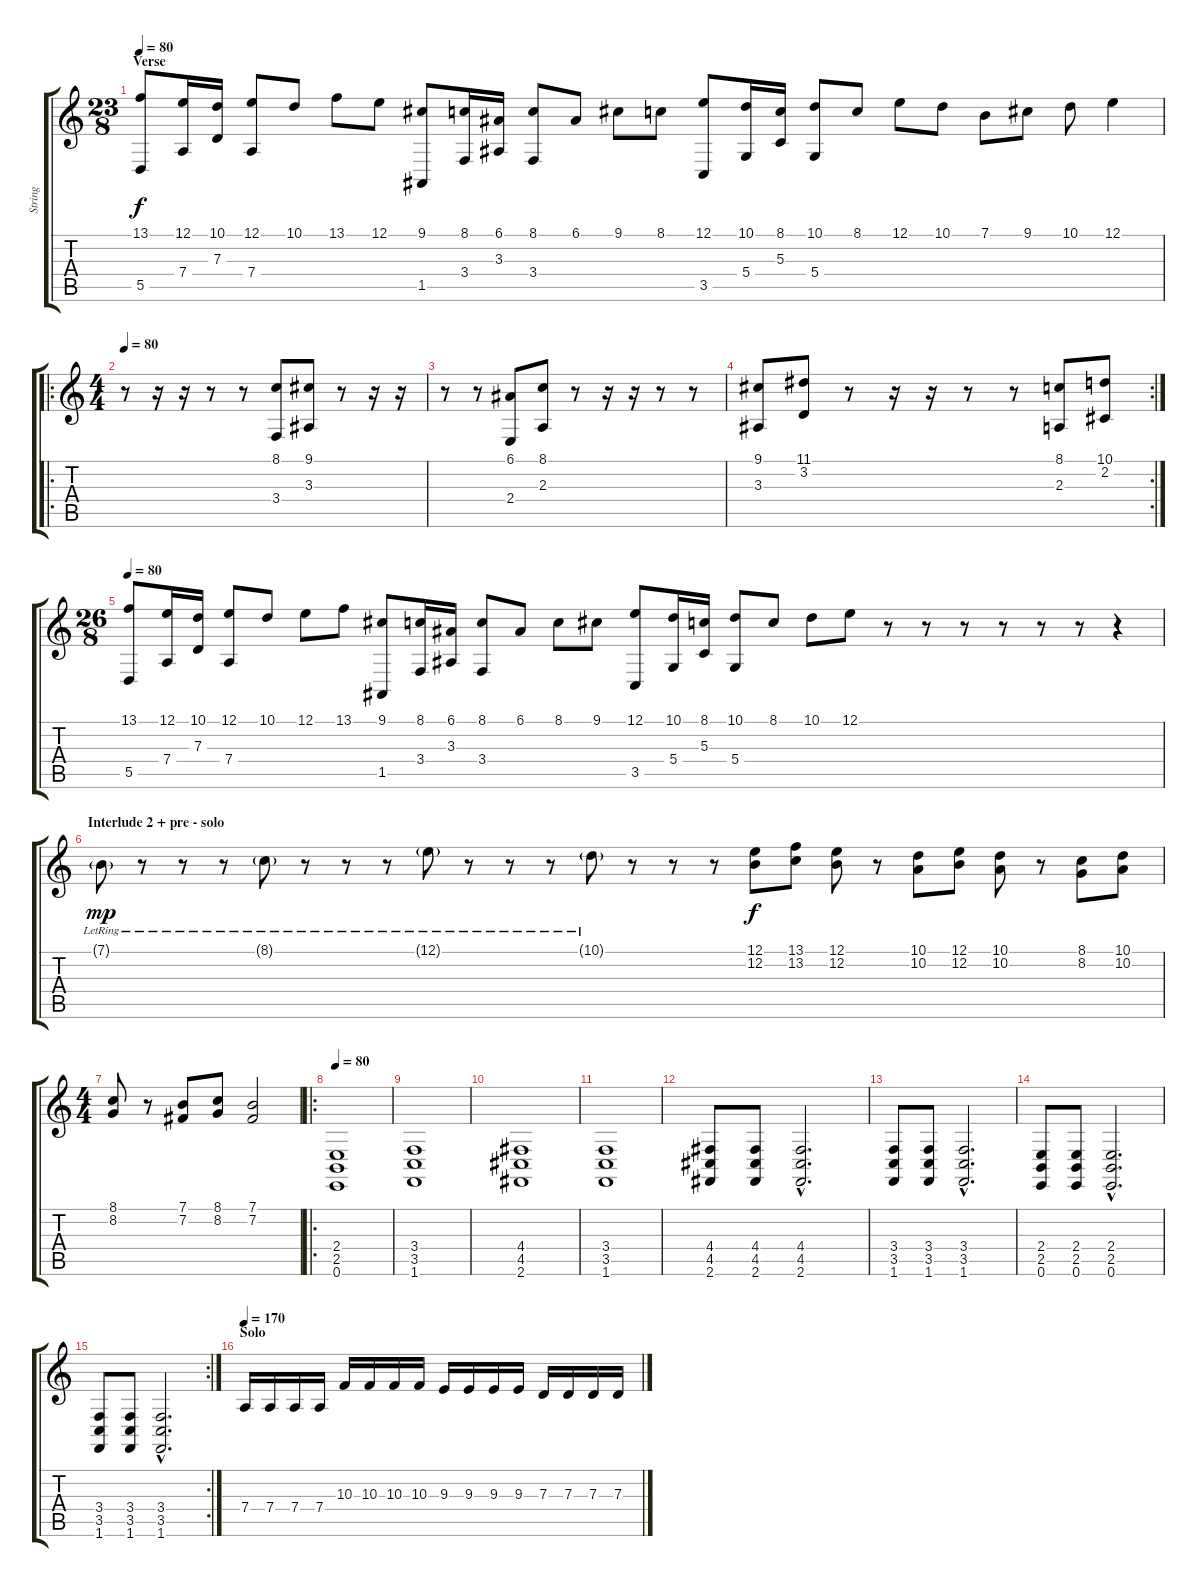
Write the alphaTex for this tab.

\track ("String" "String") {instrument stringensemble2}
\staff {score tabs}
\tuning (E4 B3 G3 D3 A2 E2) {hide}
\ts (23 8)
\section ("" "Verse")
\tempo 80
\clef g2
\ks c
(13.1 5.5).8{dy f} (12.1 7.4).16 (10.1 7.3).16 (12.1 7.4).8 10.1.8 13.1.8 12.1.8 (9.1 1.5).8 (8.1 3.4).16 (6.1 3.3).16 (8.1 3.4).8 6.1.8 9.1.8 8.1.8 (12.1 3.5).8 (10.1 5.4).16 (8.1 5.3).16 (10.1 5.4).8 8.1.8 12.1.8 10.1.8 7.1.8 9.1.8 10.1.8 12.1.4 |
\ro
\ts (4 4)
\tempo 80
r.8 r.16 r.16 r.8 r.8 (8.1 3.4).8 (9.1 3.3).8 r.8 r.16 r.16 |
r.8 r.8 (6.1 2.4).8 (8.1 2.3).8 r.8 r.16 r.16 r.8 r.8 |
\rc 2
(9.1 3.3).8 (11.1 3.2).8 r.8 r.16 r.16 r.8 r.8 (8.1 2.3).8 (10.1 2.2).8 |
\ts (26 8)
\tempo 80
(13.1 5.5).8 (12.1 7.4).16 (10.1 7.3).16 (12.1 7.4).8 10.1.8 12.1.8 13.1.8 (9.1 1.5).8 (8.1 3.4).16 (6.1 3.3).16 (8.1 3.4).8 6.1.8 8.1.8 9.1.8 (12.1 3.5).8 (10.1 5.4).16 (8.1 5.3).16 (10.1 5.4).8 8.1.8 10.1.8 12.1.8 r.8 r.8 r.8 r.8 r.8 r.8 r.4 |
\section ("" "Interlude 2 + pre - solo")
7.1{g lr}.8{dy mp} r.8 r.8 r.8 8.1{g lr}.8 r.8 r.8 r.8 12.1{g lr}.8 r.8 r.8 r.8 10.1{g lr}.8 r.8 r.8 r.8 (12.1 12.2).8{dy f} (13.1 13.2).8 (12.1 12.2).8 r.8 (10.1 10.2).8 (12.1 12.2).8 (10.1 10.2).8 r.8 (8.1 8.2).8 (10.1 10.2).8 |
\ts (4 4)
(8.1 8.2).8 r.8 (7.1 7.2).8 (8.1 8.2).8 (7.1 7.2).2 |
\ro
\tempo 80
(2.4 2.5 0.6).1 |
(3.4 3.5 1.6).1 |
(4.4 4.5 2.6).1 |
(3.4 3.5 1.6).1 |
(4.4 4.5 2.6).8 (4.4 4.5 2.6).8 (4.4{hac} 4.5{hac} 2.6{hac}).2{d} |
(3.4 3.5 1.6).8 (3.4 3.5 1.6).8 (3.4{hac} 3.5{hac} 1.6{hac}).2{d} |
(2.4 2.5 0.6).8 (2.4 2.5 0.6).8 (2.4{hac} 2.5{hac} 0.6{hac}).2{d} |
\rc 2
(3.4 3.5 1.6).8 (3.4 3.5 1.6).8 (3.4{hac} 3.5{hac} 1.6{hac}).2{d} |
\section ("" "Solo")
\tempo 170
7.4.16 7.4.16 7.4.16 7.4.16 10.3.16 10.3.16 10.3.16 10.3.16 9.3.16 9.3.16 9.3.16 9.3.16 7.3.16 7.3.16 7.3.16 7.3.16
